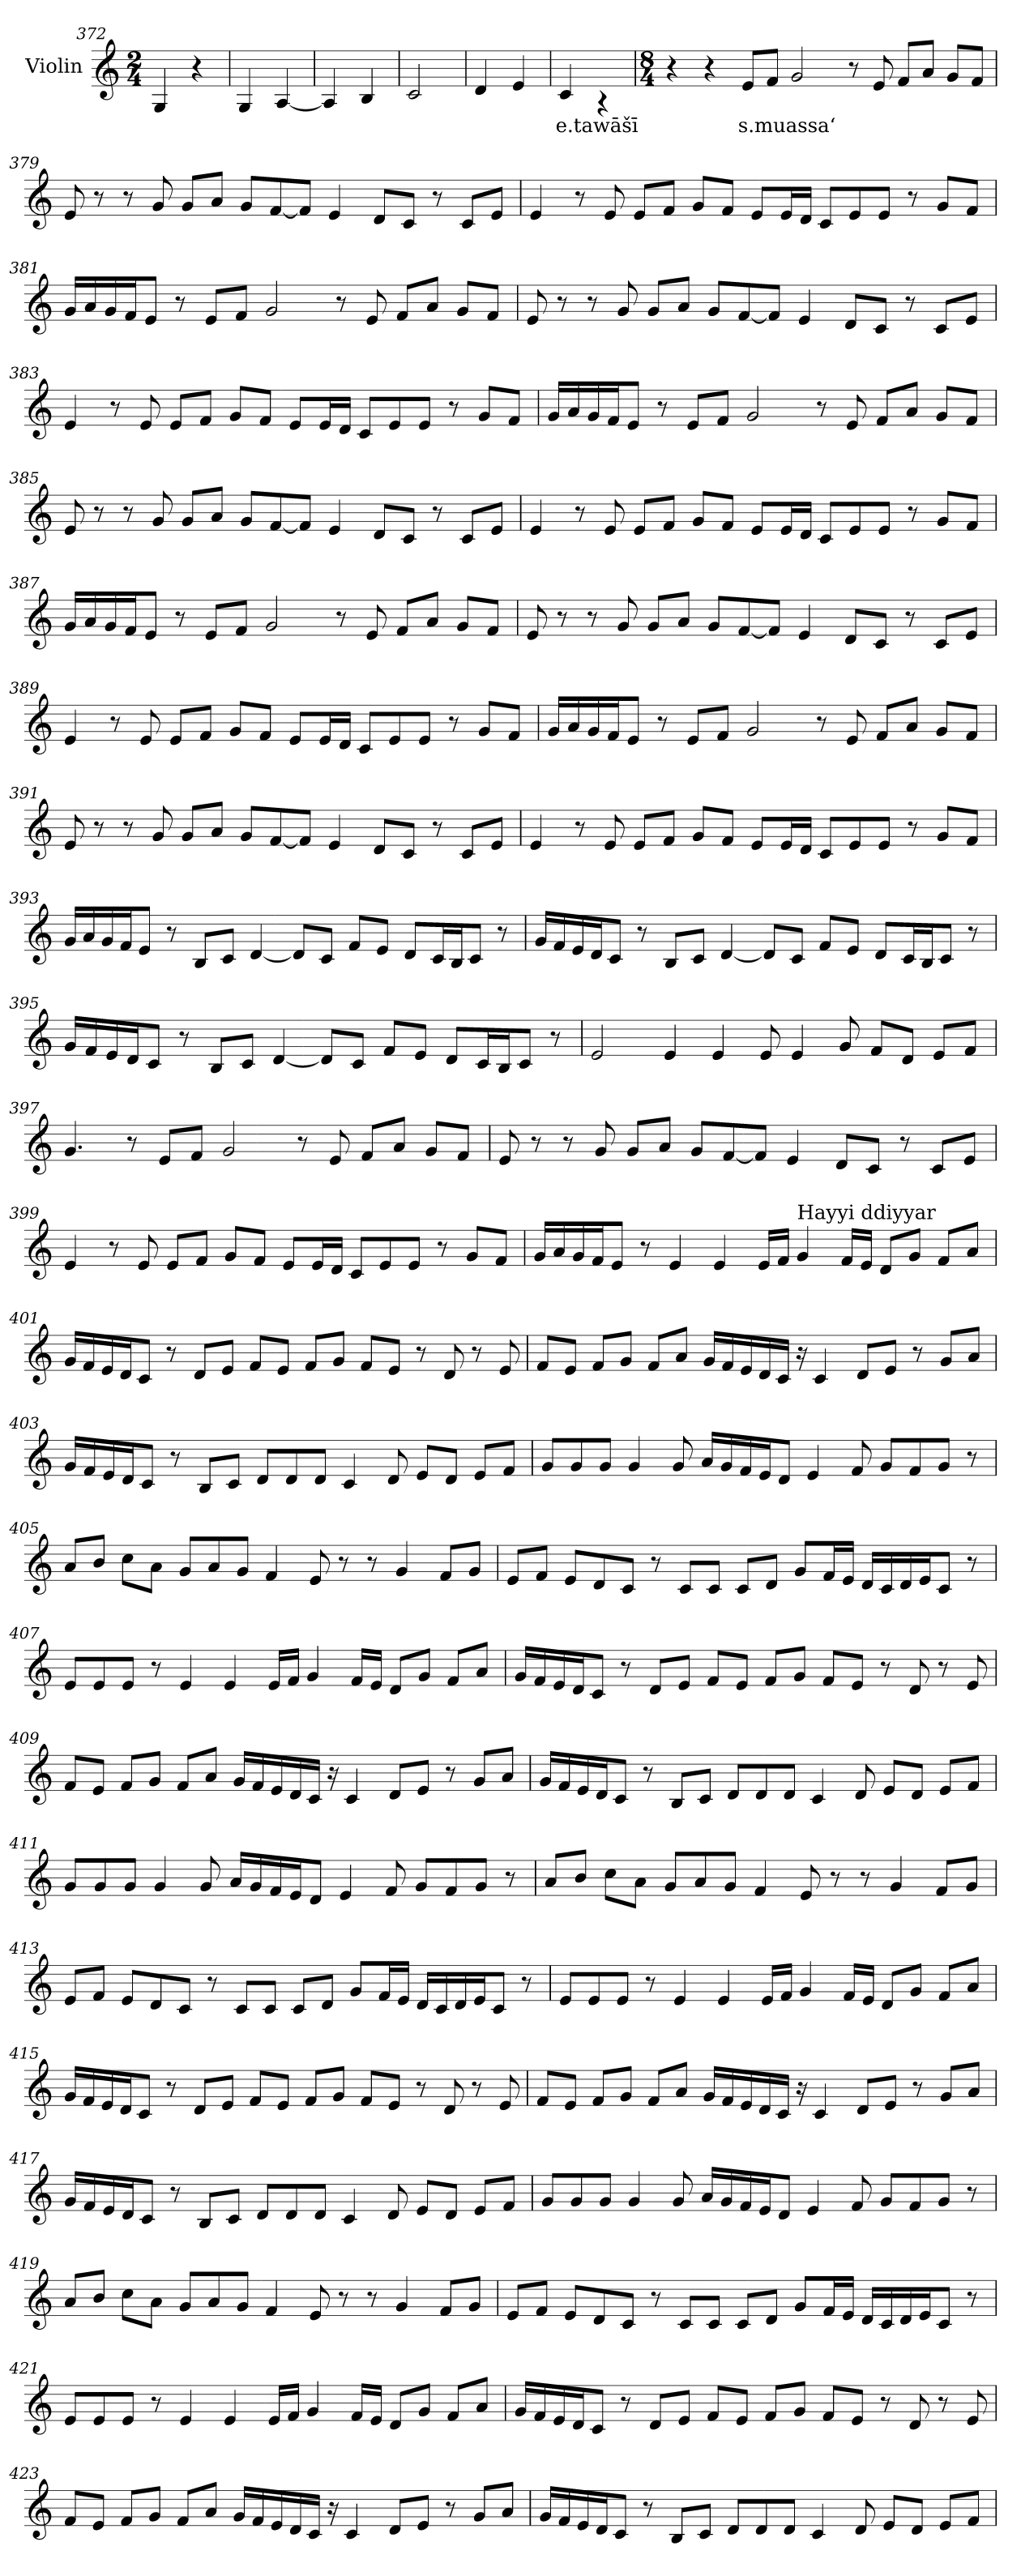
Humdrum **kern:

**kern	**text
*part1	*part1
*staff1	*staff1
*I"Violin	*
*clefG2	*
*k[]	*
*M2/4	*
=372	=372
4G/	.
4r	.
=373	=373
4G/	.
[4A/	.
=374	=374
4A/]	.
4B/	.
=375	=375
*^	*
2ryy	2c/	.
=376	=376	=376
2ryy	4d/	.
.	4e/	.
=377	=377	=377
!	!	!LO:LY:b
2ryy	4c/	e.tawāšī
.	4r	.
*v	*v	*
!!LO:PB:g=z
=378	=378
*M8/4	*
*MM60	*
*^	*
!LO:TX:a:t=Birabbi	!	!
*v	*v	*
4r	.
4r	.
!	!LO:LY:b
8e/L	s.muassa‘
8f/J	.
2g/	.
8r	.
8e/	.
8f/L	.
8a/J	.
8g/L	.
8f/J	.
=379	=379
8e/	.
8r	.
8r	.
8g/	.
8g/L	.
8a/J	.
8g/L	.
[8f/	.
8f/J]	.
4e/	.
8d/L	.
8c/J	.
8r	.
8c/L	.
8e/J	.
!!LO:LB:g=z
=380	=380
4e/	.
8r	.
8e/	.
8e/L	.
8f/J	.
8g/L	.
8f/J	.
8e/L	.
16e/L	.
16d/JJ	.
8c/L	.
8e/	.
8e/J	.
8r	.
8g/L	.
8f/J	.
=381	=381
16g/LL	.
16a/	.
16g/	.
16f/J	.
8e/J	.
8r	.
8e/L	.
8f/J	.
2g/	.
8r	.
8e/	.
8f/L	.
8a/J	.
8g/L	.
8f/J	.
!!LO:LB:g=z
=382	=382
8e/	.
8r	.
8r	.
8g/	.
8g/L	.
8a/J	.
8g/L	.
[8f/	.
8f/J]	.
4e/	.
8d/L	.
8c/J	.
8r	.
8c/L	.
8e/J	.
=383	=383
4e/	.
8r	.
8e/	.
8e/L	.
8f/J	.
8g/L	.
8f/J	.
8e/L	.
16e/L	.
16d/JJ	.
8c/L	.
8e/	.
8e/J	.
8r	.
8g/L	.
8f/J	.
!!LO:LB:g=z
=384	=384
16g/LL	.
16a/	.
16g/	.
16f/J	.
8e/J	.
8r	.
8e/L	.
8f/J	.
2g/	.
8r	.
8e/	.
8f/L	.
8a/J	.
8g/L	.
8f/J	.
=385	=385
8e/	.
8r	.
8r	.
8g/	.
8g/L	.
8a/J	.
8g/L	.
[8f/	.
8f/J]	.
4e/	.
8d/L	.
8c/J	.
8r	.
8c/L	.
8e/J	.
!!LO:LB:g=z
=386	=386
4e/	.
8r	.
8e/	.
8e/L	.
8f/J	.
8g/L	.
8f/J	.
8e/L	.
16e/L	.
16d/JJ	.
8c/L	.
8e/	.
8e/J	.
8r	.
8g/L	.
8f/J	.
=387	=387
16g/LL	.
16a/	.
16g/	.
16f/J	.
8e/J	.
8r	.
8e/L	.
8f/J	.
2g/	.
8r	.
8e/	.
8f/L	.
8a/J	.
8g/L	.
8f/J	.
!!LO:LB:g=z
=388	=388
8e/	.
8r	.
8r	.
8g/	.
8g/L	.
8a/J	.
8g/L	.
[8f/	.
8f/J]	.
4e/	.
8d/L	.
8c/J	.
8r	.
8c/L	.
8e/J	.
=389	=389
4e/	.
8r	.
8e/	.
8e/L	.
8f/J	.
8g/L	.
8f/J	.
8e/L	.
16e/L	.
16d/JJ	.
8c/L	.
8e/	.
8e/J	.
8r	.
8g/L	.
8f/J	.
!!LO:LB:g=z
=390	=390
16g/LL	.
16a/	.
16g/	.
16f/J	.
8e/J	.
8r	.
8e/L	.
8f/J	.
2g/	.
8r	.
8e/	.
8f/L	.
8a/J	.
8g/L	.
8f/J	.
=391	=391
8e/	.
8r	.
8r	.
8g/	.
8g/L	.
8a/J	.
8g/L	.
[8f/	.
8f/J]	.
4e/	.
8d/L	.
8c/J	.
8r	.
8c/L	.
8e/J	.
!!LO:LB:g=z
=392	=392
4e/	.
8r	.
8e/	.
8e/L	.
8f/J	.
8g/L	.
8f/J	.
8e/L	.
16e/L	.
16d/JJ	.
8c/L	.
8e/	.
8e/J	.
8r	.
8g/L	.
8f/J	.
=393	=393
16g/LL	.
16a/	.
16g/	.
16f/J	.
8e/J	.
8r	.
8B/L	.
8c/J	.
[4d/	.
8d/L]	.
8c/J	.
8f/L	.
8e/J	.
8d/L	.
16c/L	.
16B/J	.
8c/J	.
8r	.
!!LO:PB:g=z
=394	=394
16g/LL	.
16f/	.
16e/	.
16d/J	.
8c/J	.
8r	.
8B/L	.
8c/J	.
[4d/	.
8d/L]	.
8c/J	.
8f/L	.
8e/J	.
8d/L	.
16c/L	.
16B/J	.
8c/J	.
8r	.
!!LO:LB:g=z
=395	=395
16g/LL	.
16f/	.
16e/	.
16d/J	.
8c/J	.
8r	.
8B/L	.
8c/J	.
[4d/	.
8d/L]	.
8c/J	.
8f/L	.
8e/J	.
8d/L	.
16c/L	.
16B/J	.
8c/J	.
8r	.
!!LO:LB:g=z
=396	=396
2e/	.
4e/	.
4e/	.
8e/	.
4e/	.
8g/	.
8f/L	.
8d/J	.
8e/L	.
8f/J	.
=397	=397
4.g/	.
8r	.
8e/L	.
8f/J	.
2g/	.
8r	.
8e/	.
8f/L	.
8a/J	.
8g/L	.
8f/J	.
!!LO:LB:g=z
=398	=398
8e/	.
8r	.
8r	.
8g/	.
8g/L	.
8a/J	.
8g/L	.
[8f/	.
8f/J]	.
4e/	.
8d/L	.
8c/J	.
8r	.
8c/L	.
8e/J	.
=399	=399
4e/	.
8r	.
8e/	.
8e/L	.
8f/J	.
8g/L	.
8f/J	.
8e/L	.
16e/L	.
16d/JJ	.
8c/L	.
8e/	.
8e/J	.
8r	.
8g/L	.
8f/J	.
!!LO:LB:g=z
=400	=400
16g/LL	.
16a/	.
16g/	.
16f/J	.
8e/J	.
8r	.
4e/	.
4e/	.
16e/LL	.
16f/JJ	.
!LO:TX:a:t=Hayyi ddiyyar	!
4g/	.
16f/LL	.
16e/JJ	.
8d/L	.
8g/J	.
8f/L	.
8a/J	.
=401	=401
16g/LL	.
16f/	.
16e/	.
16d/J	.
8c/J	.
8r	.
8d/L	.
8e/J	.
8f/L	.
8e/J	.
8f/L	.
8g/J	.
8f/L	.
8e/J	.
8r	.
8d/	.
8r	.
8e/	.
!!LO:LB:g=z
=402	=402
8f/L	.
8e/J	.
8f/L	.
8g/J	.
8f/L	.
8a/J	.
16g/LL	.
16f/	.
16e/	.
16d/	.
16c/JJ	.
16r	.
4c/	.
8d/L	.
8e/J	.
8r	.
8g/L	.
8a/J	.
!!LO:LB:g=z
=403	=403
16g/LL	.
16f/	.
16e/	.
16d/J	.
8c/J	.
8r	.
8B/L	.
8c/J	.
8d/L	.
8d/	.
8d/J	.
4c/	.
8d/	.
8e/L	.
8d/J	.
8e/L	.
8f/J	.
=404	=404
8g/L	.
8g/	.
8g/J	.
4g/	.
8g/	.
16a/LL	.
16g/	.
16f/	.
16e/J	.
8d/J	.
4e/	.
8f/	.
8g/L	.
8f/	.
8g/J	.
8r	.
!!LO:LB:g=z
=405	=405
8a/L	.
8b/J	.
8cc\L	.
8a\J	.
8g/L	.
8a/	.
8g/J	.
4f/	.
8e/	.
8r	.
8r	.
4g/	.
8f/L	.
8g/J	.
=406	=406
8e/L	.
8f/J	.
8e/L	.
8d/	.
8c/J	.
8r	.
8c/L	.
8c/J	.
8c/L	.
8d/J	.
8g/L	.
16f/L	.
16e/JJ	.
16d/LL	.
16c/	.
16d/	.
16e/J	.
8c/J	.
8r	.
!!LO:PB:g=z
=407	=407
8e/L	.
8e/	.
8e/J	.
8r	.
4e/	.
4e/	.
16e/LL	.
16f/JJ	.
4g/	.
16f/LL	.
16e/JJ	.
8d/L	.
8g/J	.
8f/L	.
8a/J	.
=408	=408
16g/LL	.
16f/	.
16e/	.
16d/J	.
8c/J	.
8r	.
8d/L	.
8e/J	.
8f/L	.
8e/J	.
8f/L	.
8g/J	.
8f/L	.
8e/J	.
8r	.
8d/	.
8r	.
8e/	.
!!LO:PB:g=z
=409	=409
8f/L	.
8e/J	.
8f/L	.
8g/J	.
8f/L	.
8a/J	.
16g/LL	.
16f/	.
16e/	.
16d/	.
16c/JJ	.
16r	.
4c/	.
8d/L	.
8e/J	.
8r	.
8g/L	.
8a/J	.
=410	=410
16g/LL	.
16f/	.
16e/	.
16d/J	.
8c/J	.
8r	.
8B/L	.
8c/J	.
8d/L	.
8d/	.
8d/J	.
4c/	.
8d/	.
8e/L	.
8d/J	.
8e/L	.
8f/J	.
!!LO:LB:g=z
=411	=411
8g/L	.
8g/	.
8g/J	.
4g/	.
8g/	.
16a/LL	.
16g/	.
16f/	.
16e/J	.
8d/J	.
4e/	.
8f/	.
8g/L	.
8f/	.
8g/J	.
8r	.
=412	=412
8a/L	.
8b/J	.
8cc\L	.
8a\J	.
8g/L	.
8a/	.
8g/J	.
4f/	.
8e/	.
8r	.
8r	.
4g/	.
8f/L	.
8g/J	.
!!LO:LB:g=z
=413	=413
8e/L	.
8f/J	.
8e/L	.
8d/	.
8c/J	.
8r	.
8c/L	.
8c/J	.
8c/L	.
8d/J	.
8g/L	.
16f/L	.
16e/JJ	.
16d/LL	.
16c/	.
16d/	.
16e/J	.
8c/J	.
8r	.
=414	=414
8e/L	.
8e/	.
8e/J	.
8r	.
4e/	.
4e/	.
16e/LL	.
16f/JJ	.
4g/	.
16f/LL	.
16e/JJ	.
8d/L	.
8g/J	.
8f/L	.
8a/J	.
!!LO:LB:g=z
=415	=415
16g/LL	.
16f/	.
16e/	.
16d/J	.
8c/J	.
8r	.
8d/L	.
8e/J	.
8f/L	.
8e/J	.
8f/L	.
8g/J	.
8f/L	.
8e/J	.
8r	.
8d/	.
8r	.
8e/	.
!!LO:LB:g=z
=416	=416
8f/L	.
8e/J	.
8f/L	.
8g/J	.
8f/L	.
8a/J	.
16g/LL	.
16f/	.
16e/	.
16d/	.
16c/JJ	.
16r	.
4c/	.
8d/L	.
8e/J	.
8r	.
8g/L	.
8a/J	.
=417	=417
16g/LL	.
16f/	.
16e/	.
16d/J	.
8c/J	.
8r	.
8B/L	.
8c/J	.
8d/L	.
8d/	.
8d/J	.
4c/	.
8d/	.
8e/L	.
8d/J	.
8e/L	.
8f/J	.
!!LO:LB:g=z
=418	=418
8g/L	.
8g/	.
8g/J	.
4g/	.
8g/	.
16a/LL	.
16g/	.
16f/	.
16e/J	.
8d/J	.
4e/	.
8f/	.
8g/L	.
8f/	.
8g/J	.
8r	.
=419	=419
8a/L	.
8b/J	.
8cc\L	.
8a\J	.
8g/L	.
8a/	.
8g/J	.
4f/	.
8e/	.
8r	.
8r	.
4g/	.
8f/L	.
8g/J	.
!!LO:LB:g=z
=420	=420
8e/L	.
8f/J	.
8e/L	.
8d/	.
8c/J	.
8r	.
8c/L	.
8c/J	.
8c/L	.
8d/J	.
8g/L	.
16f/L	.
16e/JJ	.
16d/LL	.
16c/	.
16d/	.
16e/J	.
8c/J	.
8r	.
=421	=421
8e/L	.
8e/	.
8e/J	.
8r	.
4e/	.
4e/	.
16e/LL	.
16f/JJ	.
4g/	.
16f/LL	.
16e/JJ	.
8d/L	.
8g/J	.
8f/L	.
8a/J	.
!!LO:LB:g=z
=422	=422
16g/LL	.
16f/	.
16e/	.
16d/J	.
8c/J	.
8r	.
8d/L	.
8e/J	.
8f/L	.
8e/J	.
8f/L	.
8g/J	.
8f/L	.
8e/J	.
8r	.
8d/	.
8r	.
8e/	.
=423	=423
8f/L	.
8e/J	.
8f/L	.
8g/J	.
8f/L	.
8a/J	.
16g/LL	.
16f/	.
16e/	.
16d/	.
16c/JJ	.
16r	.
4c/	.
8d/L	.
8e/J	.
8r	.
8g/L	.
8a/J	.
!!LO:PB:g=z
=424	=424
16g/LL	.
16f/	.
16e/	.
16d/J	.
8c/J	.
8r	.
8B/L	.
8c/J	.
8d/L	.
8d/	.
8d/J	.
4c/	.
8d/	.
8e/L	.
8d/J	.
8e/L	.
8f/J	.
=	=
*-	*-
